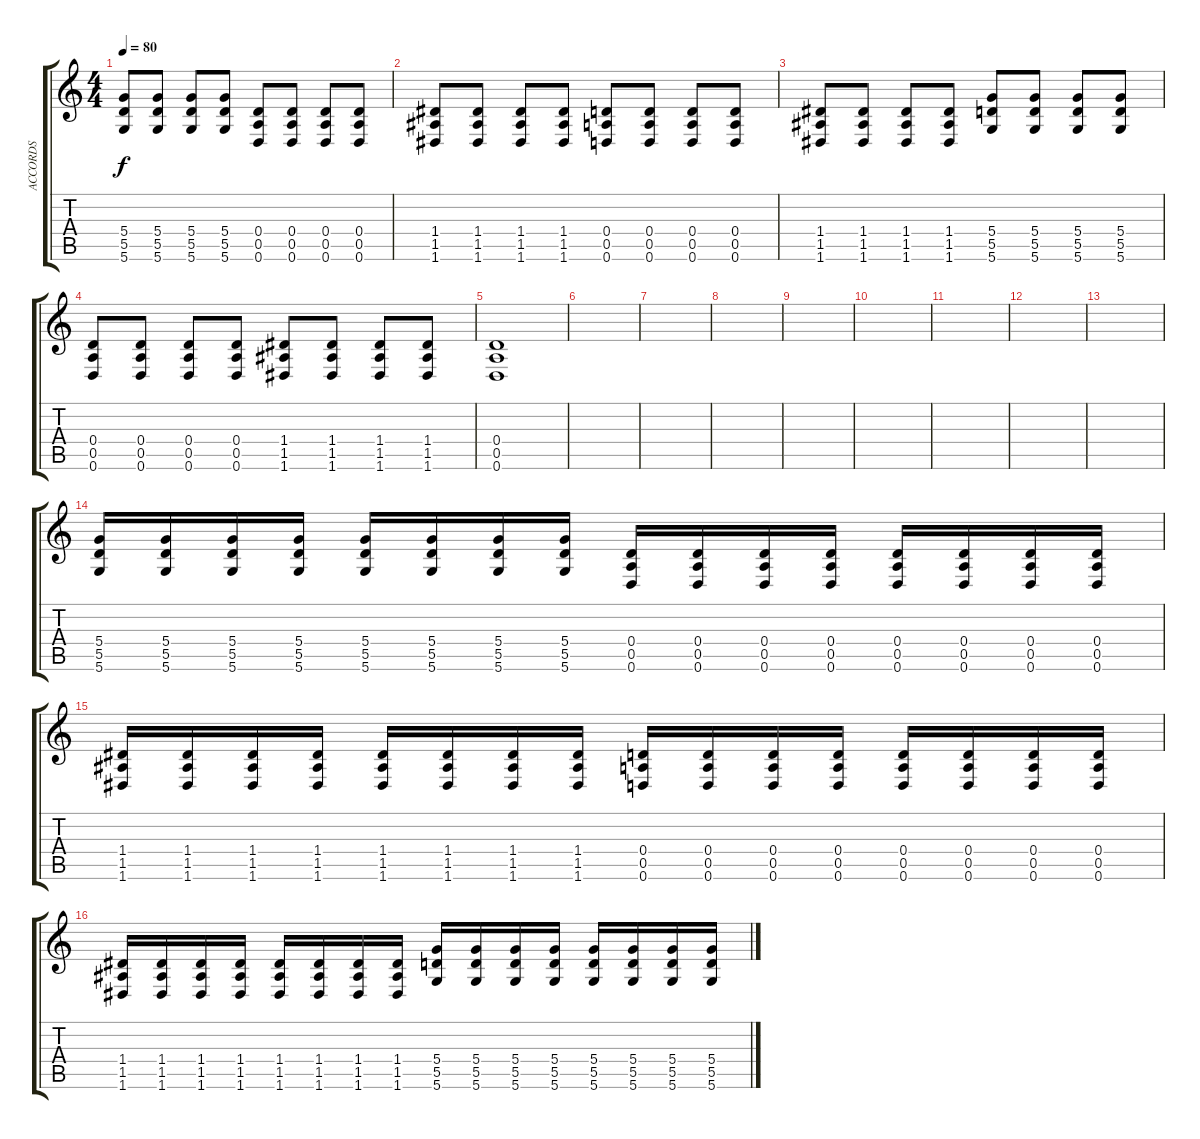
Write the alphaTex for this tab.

\track ("ACCORDS" "ACCORDS") {instrument distortionguitar}
\staff {score tabs}
\tuning (E4 B3 G3 D3 A2 D2) {hide}
\ts (4 4)
\tempo 80
\clef g2
\ks c
(5.4 5.5 5.6).8{dy f} (5.4 5.5 5.6).8 (5.4 5.5 5.6).8 (5.4 5.5 5.6).8 (0.4 0.5 0.6).8 (0.4 0.5 0.6).8 (0.4 0.5 0.6).8 (0.4 0.5 0.6).8 |
(1.4 1.5 1.6).8 (1.4 1.5 1.6).8 (1.4 1.5 1.6).8 (1.4 1.5 1.6).8 (0.4 0.5 0.6).8 (0.4 0.5 0.6).8 (0.4 0.5 0.6).8 (0.4 0.5 0.6).8 |
(1.4 1.5 1.6).8 (1.4 1.5 1.6).8 (1.4 1.5 1.6).8 (1.4 1.5 1.6).8 (5.4 5.5 5.6).8 (5.4 5.5 5.6).8 (5.4 5.5 5.6).8 (5.4 5.5 5.6).8 |
(0.4 0.5 0.6).8 (0.4 0.5 0.6).8 (0.4 0.5 0.6).8 (0.4 0.5 0.6).8 (1.4 1.5 1.6).8 (1.4 1.5 1.6).8 (1.4 1.5 1.6).8 (1.4 1.5 1.6).8 |
(0.4 0.5 0.6).1 |
|
|
|
|
|
|
|
|
(5.4 5.5 5.6).16 (5.4 5.5 5.6).16 (5.4 5.5 5.6).16 (5.4 5.5 5.6).16 (5.4 5.5 5.6).16 (5.4 5.5 5.6).16 (5.4 5.5 5.6).16 (5.4 5.5 5.6).16 (0.4 0.5 0.6).16 (0.4 0.5 0.6).16 (0.4 0.5 0.6).16 (0.4 0.5 0.6).16 (0.4 0.5 0.6).16 (0.4 0.5 0.6).16 (0.4 0.5 0.6).16 (0.4 0.5 0.6).16 |
(1.4 1.5 1.6).16 (1.4 1.5 1.6).16 (1.4 1.5 1.6).16 (1.4 1.5 1.6).16 (1.4 1.5 1.6).16 (1.4 1.5 1.6).16 (1.4 1.5 1.6).16 (1.4 1.5 1.6).16 (0.4 0.5 0.6).16 (0.4 0.5 0.6).16 (0.4 0.5 0.6).16 (0.4 0.5 0.6).16 (0.4 0.5 0.6).16 (0.4 0.5 0.6).16 (0.4 0.5 0.6).16 (0.4 0.5 0.6).16 |
(1.4 1.5 1.6).16 (1.4 1.5 1.6).16 (1.4 1.5 1.6).16 (1.4 1.5 1.6).16 (1.4 1.5 1.6).16 (1.4 1.5 1.6).16 (1.4 1.5 1.6).16 (1.4 1.5 1.6).16 (5.4 5.5 5.6).16 (5.4 5.5 5.6).16 (5.4 5.5 5.6).16 (5.4 5.5 5.6).16 (5.4 5.5 5.6).16 (5.4 5.5 5.6).16 (5.4 5.5 5.6).16 (5.4 5.5 5.6).16
